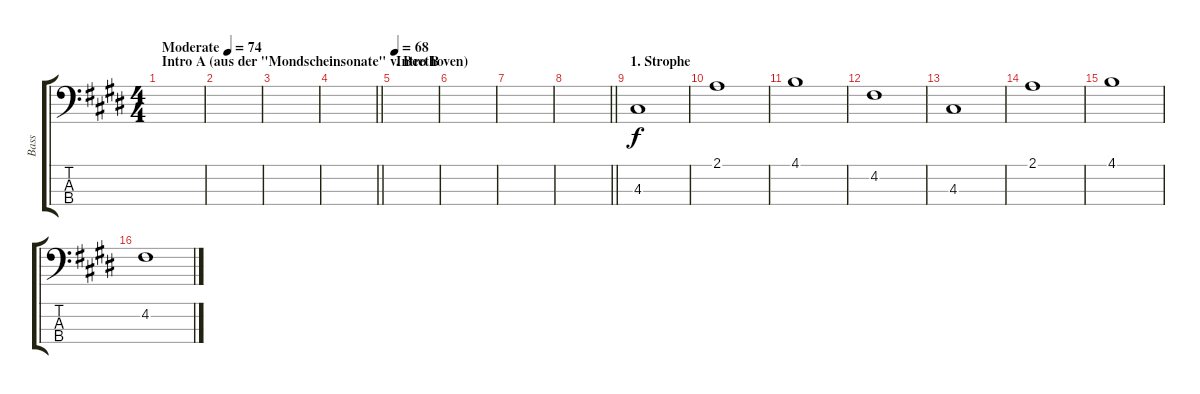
\track ("Bass" "Bass") {instrument electricbassfinger}
\staff {score tabs}
\tuning (G2 D2 A1 E1) {hide}
\ts (4 4)
\section ("" "Intro A (aus der \"Mondscheinsonate\" v. Beethoven)")
\tempo (74 "Moderate")
\tempo 60
\tempo (74 "Moderate")
\clef f4
\ks e
|
|
|
\barLineRight lightlight
|
\section ("" "Intro B")
\tempo 74
\tempo 68
|
|
|
\barLineRight lightlight
|
\section ("" "1. Strophe")
4.3.1 |
2.1.1 |
4.1.1 |
4.2.1 |
4.3.1 |
2.1.1 |
4.1.1 |
4.2.1
